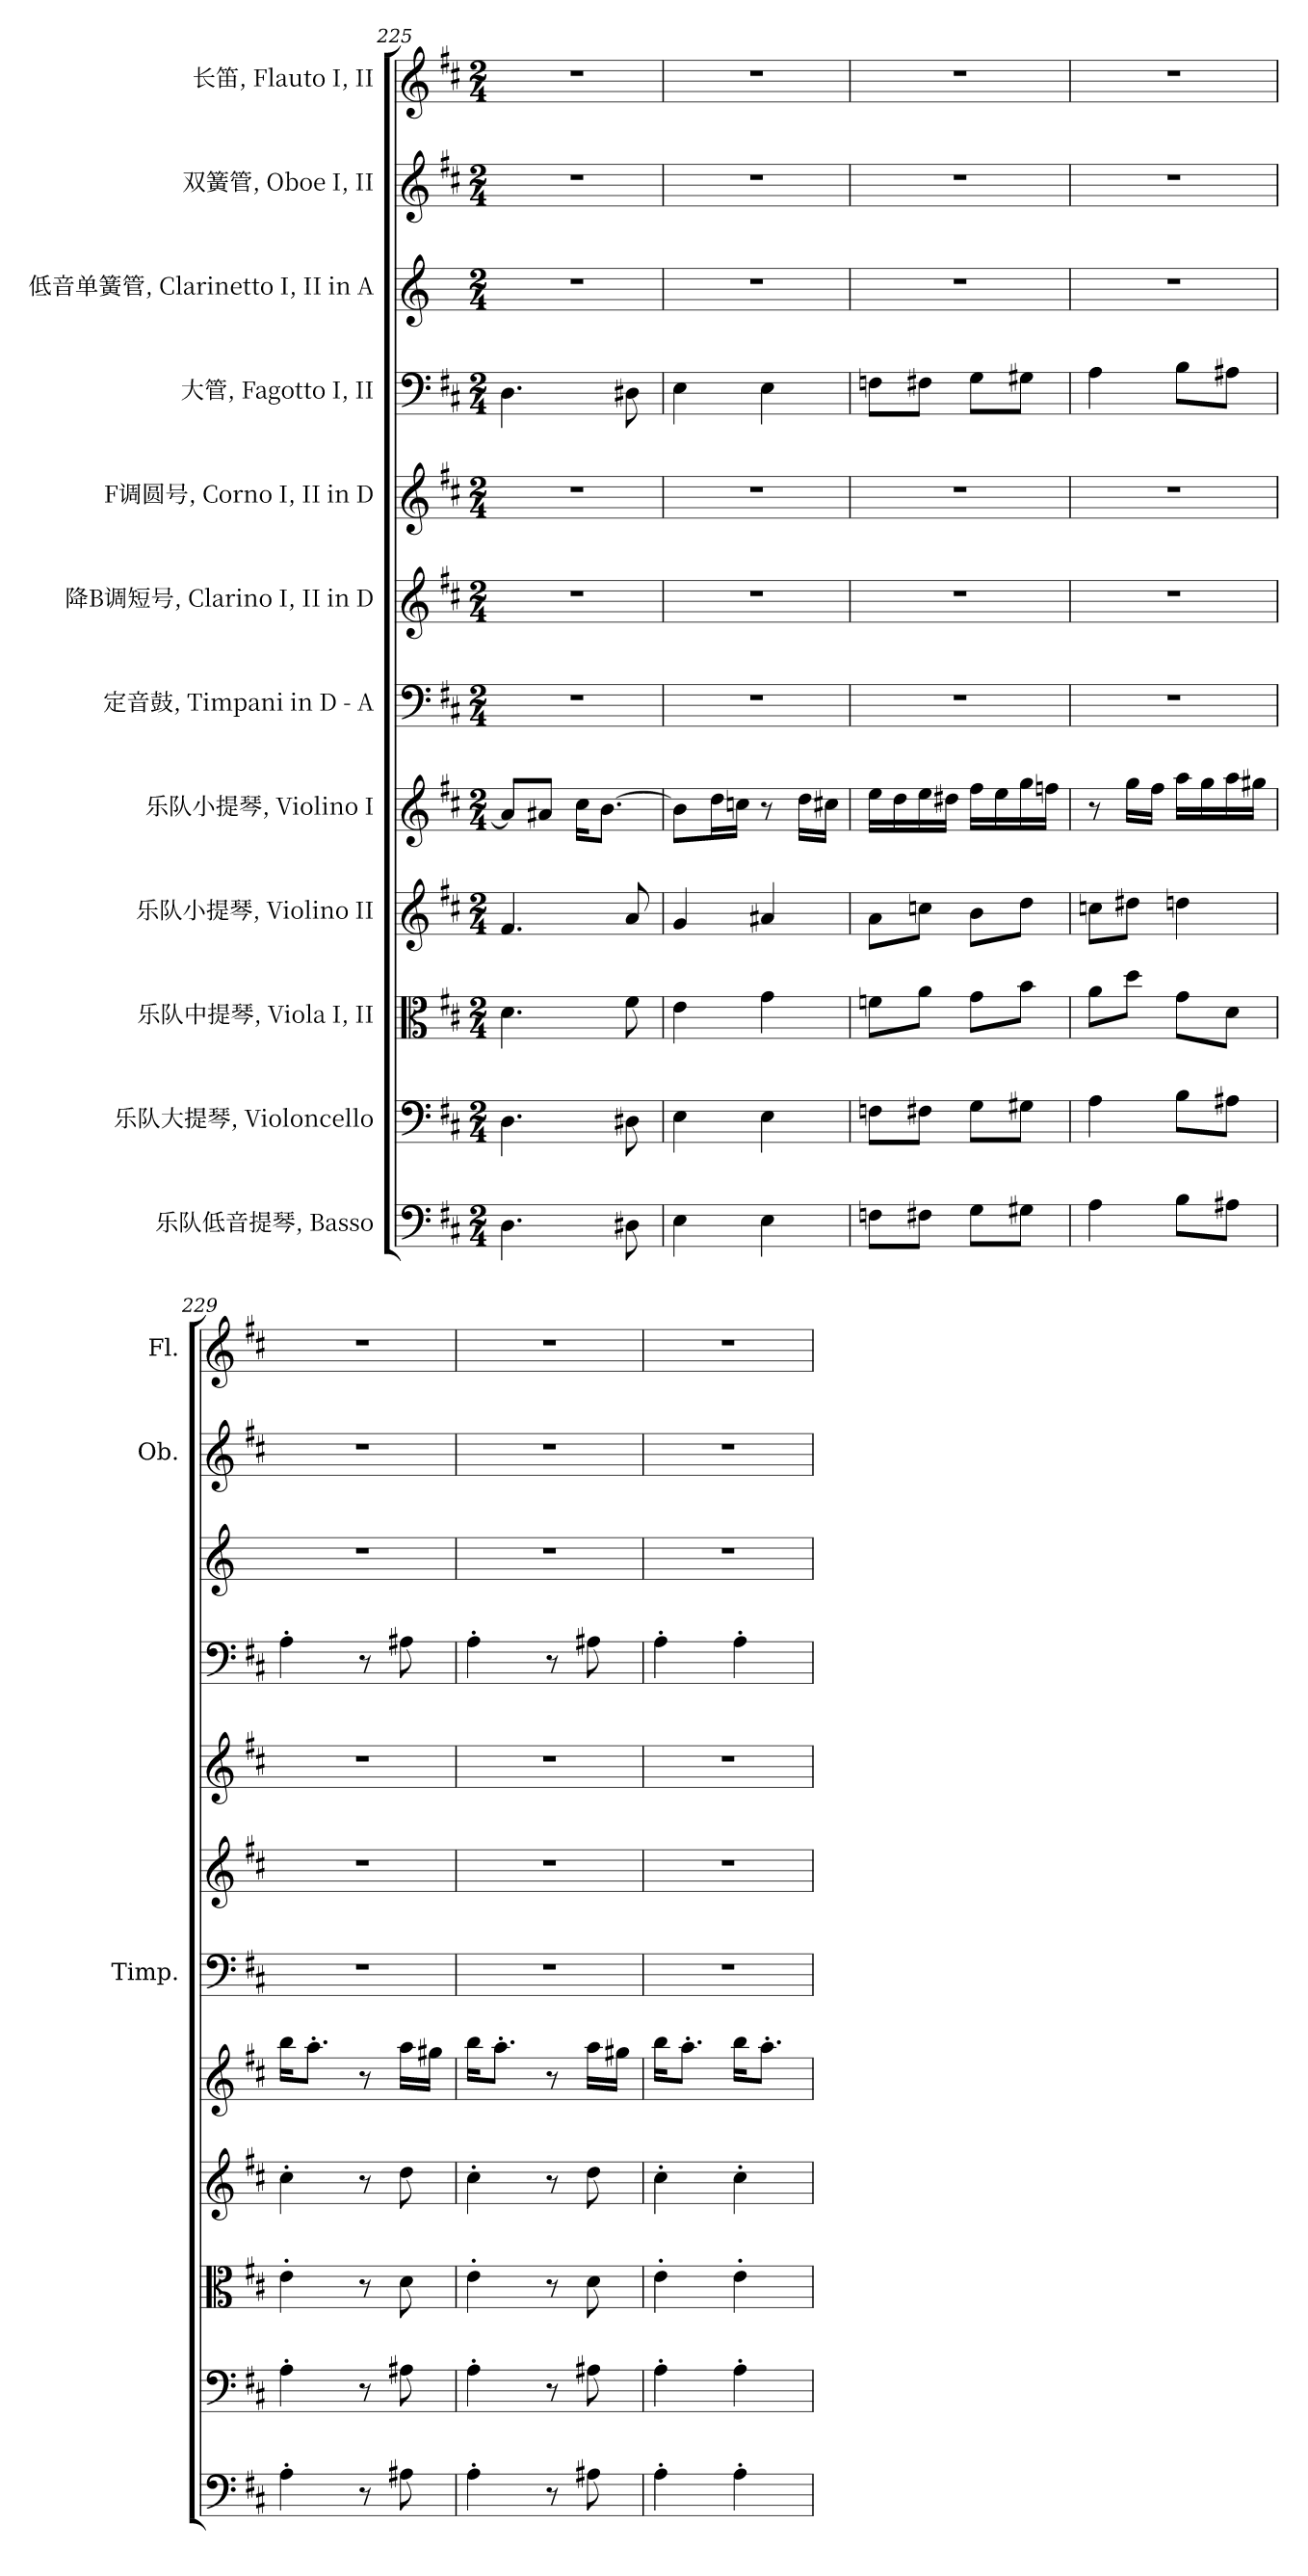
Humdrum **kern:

**kern	**kern	**kern	**kern	**kern	**kern	**kern	**kern	**kern	**kern	**kern	**kern
*part12	*part11	*part10	*part9	*part8	*part7	*part6	*part5	*part4	*part3	*part2	*part1
*staff12	*staff11	*staff10	*staff9	*staff8	*staff7	*staff6	*staff5	*staff4	*staff3	*staff2	*staff1
*I"乐队低音提琴, Basso	*I"乐队大提琴, Violoncello	*I"乐队中提琴, Viola I, II	*I"乐队小提琴, Violino II	*I"乐队小提琴, Violino I	*I"定音鼓, Timpani in D - A	*I"降B调短号, Clarino I, II in D	*I"F调圆号, Corno I, II in D	*I"大管, Fagotto I, II	*I"低音单簧管, Clarinetto I, II in A	*I"双簧管, Oboe I, II	*I"长笛, Flauto I, II
*	*	*	*	*	*I'Timp.	*	*	*	*	*I'Ob.	*I'Fl.
*clefF4	*clefF4	*clefC3	*clefG2	*clefG2	*clefF4	*clefG2	*clefG2	*clefF4	*clefG2	*clefG2	*clefG2
*ITrd7c12	*	*	*	*	*	*ITrd1c2	*ITrd4c7	*	*ITrd8c14	*	*
*k[f#c#]	*k[f#c#]	*k[f#c#]	*k[f#c#]	*k[f#c#]	*k[f#c#]	*k[]	*k[f#]	*k[f#c#]	*k[]	*k[f#c#]	*k[f#c#]
*M2/4	*M2/4	*M2/4	*M2/4	*M2/4	*M2/4	*M2/4	*M2/4	*M2/4	*M2/4	*M2/4	*M2/4
=225	=225	=225	=225	=225	=225	=225	=225	=225	=225	=225	=225
4.DD\	4.D\	4.d\	4.f#/	8a/L]	2r	2r	2r	4.D\	2r	2r	2r
.	.	.	.	8a#X/J	.	.	.	.	.	.	.
.	.	.	.	16cc#\KL	.	.	.	.	.	.	.
.	.	.	.	[8.b\J	.	.	.	.	.	.	.
8DD#X\	8D#X\	8f#\	8a/	.	.	.	.	8D#X\	.	.	.
!!LO:PB:g=z
=226	=226	=226	=226	=226	=226	=226	=226	=226	=226	=226	=226
4EE\	4E\	4e\	4g/	8b\L]	2r	2r	2r	4E\	2r	2r	2r
.	.	.	.	16dd\L	.	.	.	.	.	.	.
.	.	.	.	16ccn\JJ	.	.	.	.	.	.	.
4EE\	4E\	4g\	4a#X/	8r	.	.	.	4E\	.	.	.
.	.	.	.	16dd\LL	.	.	.	.	.	.	.
.	.	.	.	16cc#X\JJ	.	.	.	.	.	.	.
=227	=227	=227	=227	=227	=227	=227	=227	=227	=227	=227	=227
8FFn\L	8Fn\L	8fn\L	8a\L	16ee\LL	2r	2r	2r	8Fn\L	2r	2r	2r
.	.	.	.	16dd\	.	.	.	.	.	.	.
8FF#X\J	8F#X\J	8a\J	8ccn\J	16ee\	.	.	.	8F#X\J	.	.	.
.	.	.	.	16dd#X\JJ	.	.	.	.	.	.	.
8GG\L	8G\L	8g\L	8b\L	16ff#\LL	.	.	.	8G\L	.	.	.
.	.	.	.	16ee\	.	.	.	.	.	.	.
8GG#X\J	8G#X\J	8b\J	8dd\J	16gg\	.	.	.	8G#X\J	.	.	.
.	.	.	.	16ffn\JJ	.	.	.	.	.	.	.
=228	=228	=228	=228	=228	=228	=228	=228	=228	=228	=228	=228
4AA\	4A\	8a\L	8ccn\L	8r	2r	2r	2r	4A\	2r	2r	2r
.	.	8dd\J	8dd#X\J	16gg\LL	.	.	.	.	.	.	.
.	.	.	.	16ff#\JJ	.	.	.	.	.	.	.
8BB\L	8B\L	8g\L	4ddn\	16aa\LL	.	.	.	8B\L	.	.	.
.	.	.	.	16gg\	.	.	.	.	.	.	.
8AA#X\J	8A#X\J	8d\J	.	16aa\	.	.	.	8A#X\J	.	.	.
.	.	.	.	16gg#X\JJ	.	.	.	.	.	.	.
=229	=229	=229	=229	=229	=229	=229	=229	=229	=229	=229	=229
4AA'\	4A'\	4e'\	4cc#'\	16bb\KL	2r	2r	2r	4A'\	2r	2r	2r
.	.	.	.	8.aa'\J	.	.	.	.	.	.	.
8r	8r	8r	8r	8r	.	.	.	8r	.	.	.
8AA#X\	8A#X\	8d\	8dd\	16aa\LL	.	.	.	8A#X\	.	.	.
.	.	.	.	16gg#X\JJ	.	.	.	.	.	.	.
!!LO:PB:g=z
=230	=230	=230	=230	=230	=230	=230	=230	=230	=230	=230	=230
4AA'\	4A'\	4e'\	4cc#'\	16bb\KL	2r	2r	2r	4A'\	2r	2r	2r
.	.	.	.	8.aa'\J	.	.	.	.	.	.	.
8r	8r	8r	8r	8r	.	.	.	8r	.	.	.
8AA#X\	8A#X\	8d\	8dd\	16aa\LL	.	.	.	8A#X\	.	.	.
.	.	.	.	16gg#X\JJ	.	.	.	.	.	.	.
=231	=231	=231	=231	=231	=231	=231	=231	=231	=231	=231	=231
4AA'\	4A'\	4e'\	4cc#'\	16bb\KL	2r	2r	2r	4A'\	2r	2r	2r
.	.	.	.	8.aa'\J	.	.	.	.	.	.	.
4AA'\	4A'\	4e'\	4cc#'\	16bb\KL	.	.	.	4A'\	.	.	.
.	.	.	.	8.aa'\J	.	.	.	.	.	.	.
=	=	=	=	=	=	=	=	=	=	=	=
*-	*-	*-	*-	*-	*-	*-	*-	*-	*-	*-	*-
